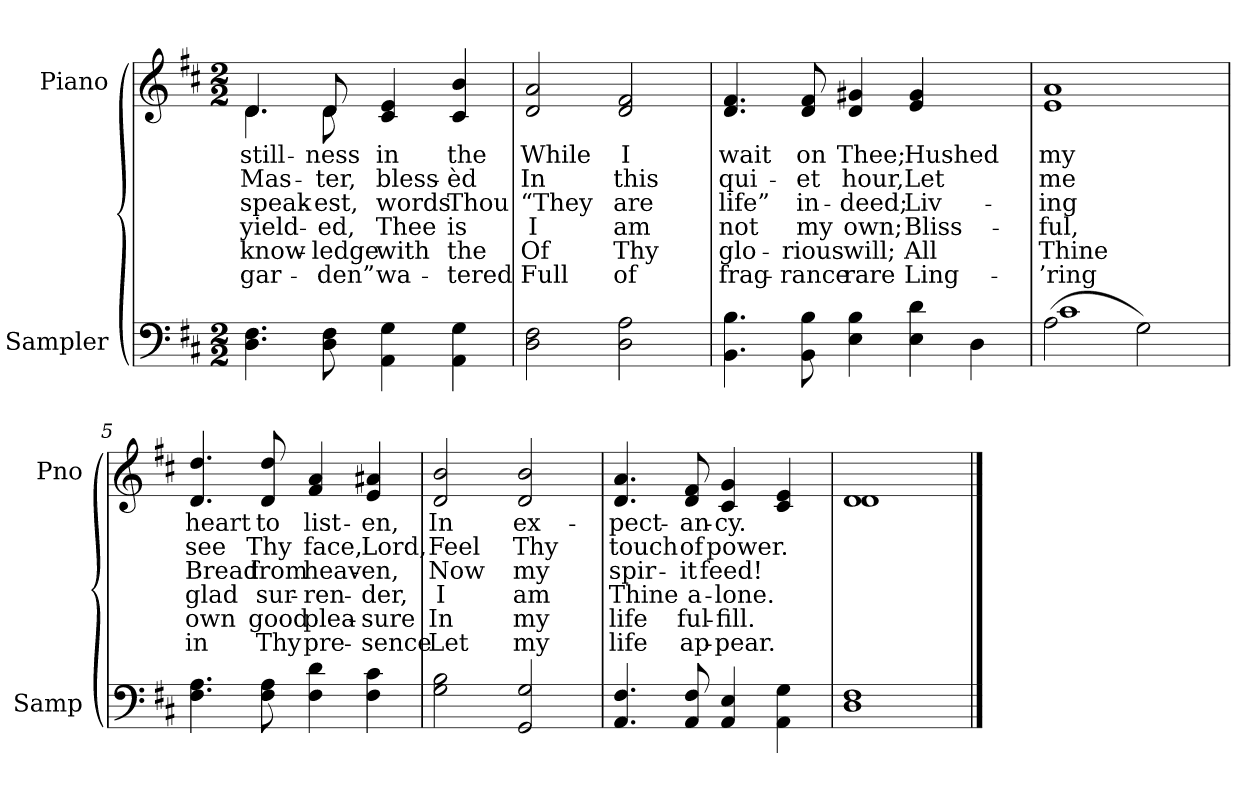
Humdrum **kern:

**kern	**kern	**text	**text	**text	**text	**text	**text
*part2	*part1	*part1	*part1	*part1	*part1	*part1	*part1
*staff2	*staff1	*staff1	*staff1	*staff1	*staff1	*staff1	*staff1
*I"Sampler	*I"Piano	*	*	*	*	*	*
*I'Samp	*I'Pno	*	*	*	*	*	*
*clefF4	*clefG2	*	*	*	*	*	*
*k[f#c#]	*k[f#c#]	*	*	*	*	*	*
*D:	*D:	*	*	*	*	*	*
*M2/2	*M2/2	*	*	*	*	*	*
=1	=1	=1	=1	=1	=1	=1	=1
*	*^	*	*	*	*	*	*
4.D 4.F#	4.d/	4.d	still-	Mas-	speak-	yield-	know-	gar-
8D 8F#	8d/	8d	-ness	-ter,	-est,	-ed,	-ledge	-den”
4AA 4G	4c# 4e	2ryy	in	bless-	words	Thee	with	wa-
4AA 4G	4c# 4b	.	the	-èd	Thou	is	the	-tered
*	*v	*v	*	*	*	*	*	*
=2	=2	=2	=2	=2	=2	=2	=2
2D 2F#	2d 2a	While	In	“They	I	Of	Full
2D 2A	2d 2f#	I	this	are	am	Thy	of
=3	=3	=3	=3	=3	=3	=3	=3
4.BB 4.B	4.d 4.f#	wait	qui-	life”	not	glo-	frag-
8BB 8B	8d 8f#	on	-et	in-	my	-rious	-rance
4E 4B	4d 4g#X	Thee;	hour,	-deed;	own;	will;	rare
4E 4d	4e 4g#	Hushed	Let	Liv-	Bliss-	All	Ling-
4D	4ryy	.	.	.	.	.	.
=4	=4	=4	=4	=4	=4	=4	=4
*^	*	*	*	*	*	*	*
(2A\	1c#	1e 1a	my	me	-ing	-ful,	Thine	-’ring
2G\)	.	.	.	.	.	.	.	.
*v	*v	*	*	*	*	*	*	*
=5	=5	=5	=5	=5	=5	=5	=5
4.F# 4.A	4.d 4.dd	heart	see	Bread	glad	own	in
8F# 8A	8d 8dd	to	Thy	from	sur-	good	Thy
4F# 4d	4f# 4a	list-	face,	heav-	-ren-	plea-	pre-
4F# 4c#	4e 4a#X	-en,	Lord,	-en,	-der,	-sure	-sence
=6	=6	=6	=6	=6	=6	=6	=6
2G 2B	2d 2b	In	Feel	Now	I	In	Let
2GG 2G	2d 2b	ex-	Thy	my	am	my	my
=7	=7	=7	=7	=7	=7	=7	=7
4.AA 4.F#	4.d 4.a	-pect-	touch	spir-	Thine	life	life
8AA 8F#	8d 8f#	-an-	of	-it	a-	ful-	ap-
4AA 4E	4c# 4g	-cy.	power.	feed!	-lone.	-fill.	-pear.
4AA 4G	4c# 4e	.	.	.	.	.	.
=8	=8	=8	=8	=8	=8	=8	=8
*	*^	*	*	*	*	*	*
1D 1F#	1d/	1d	.	.	.	.	.	.
*	*v	*v	*	*	*	*	*	*
==	==	==	==	==	==	==	==
*-	*-	*-	*-	*-	*-	*-	*-
